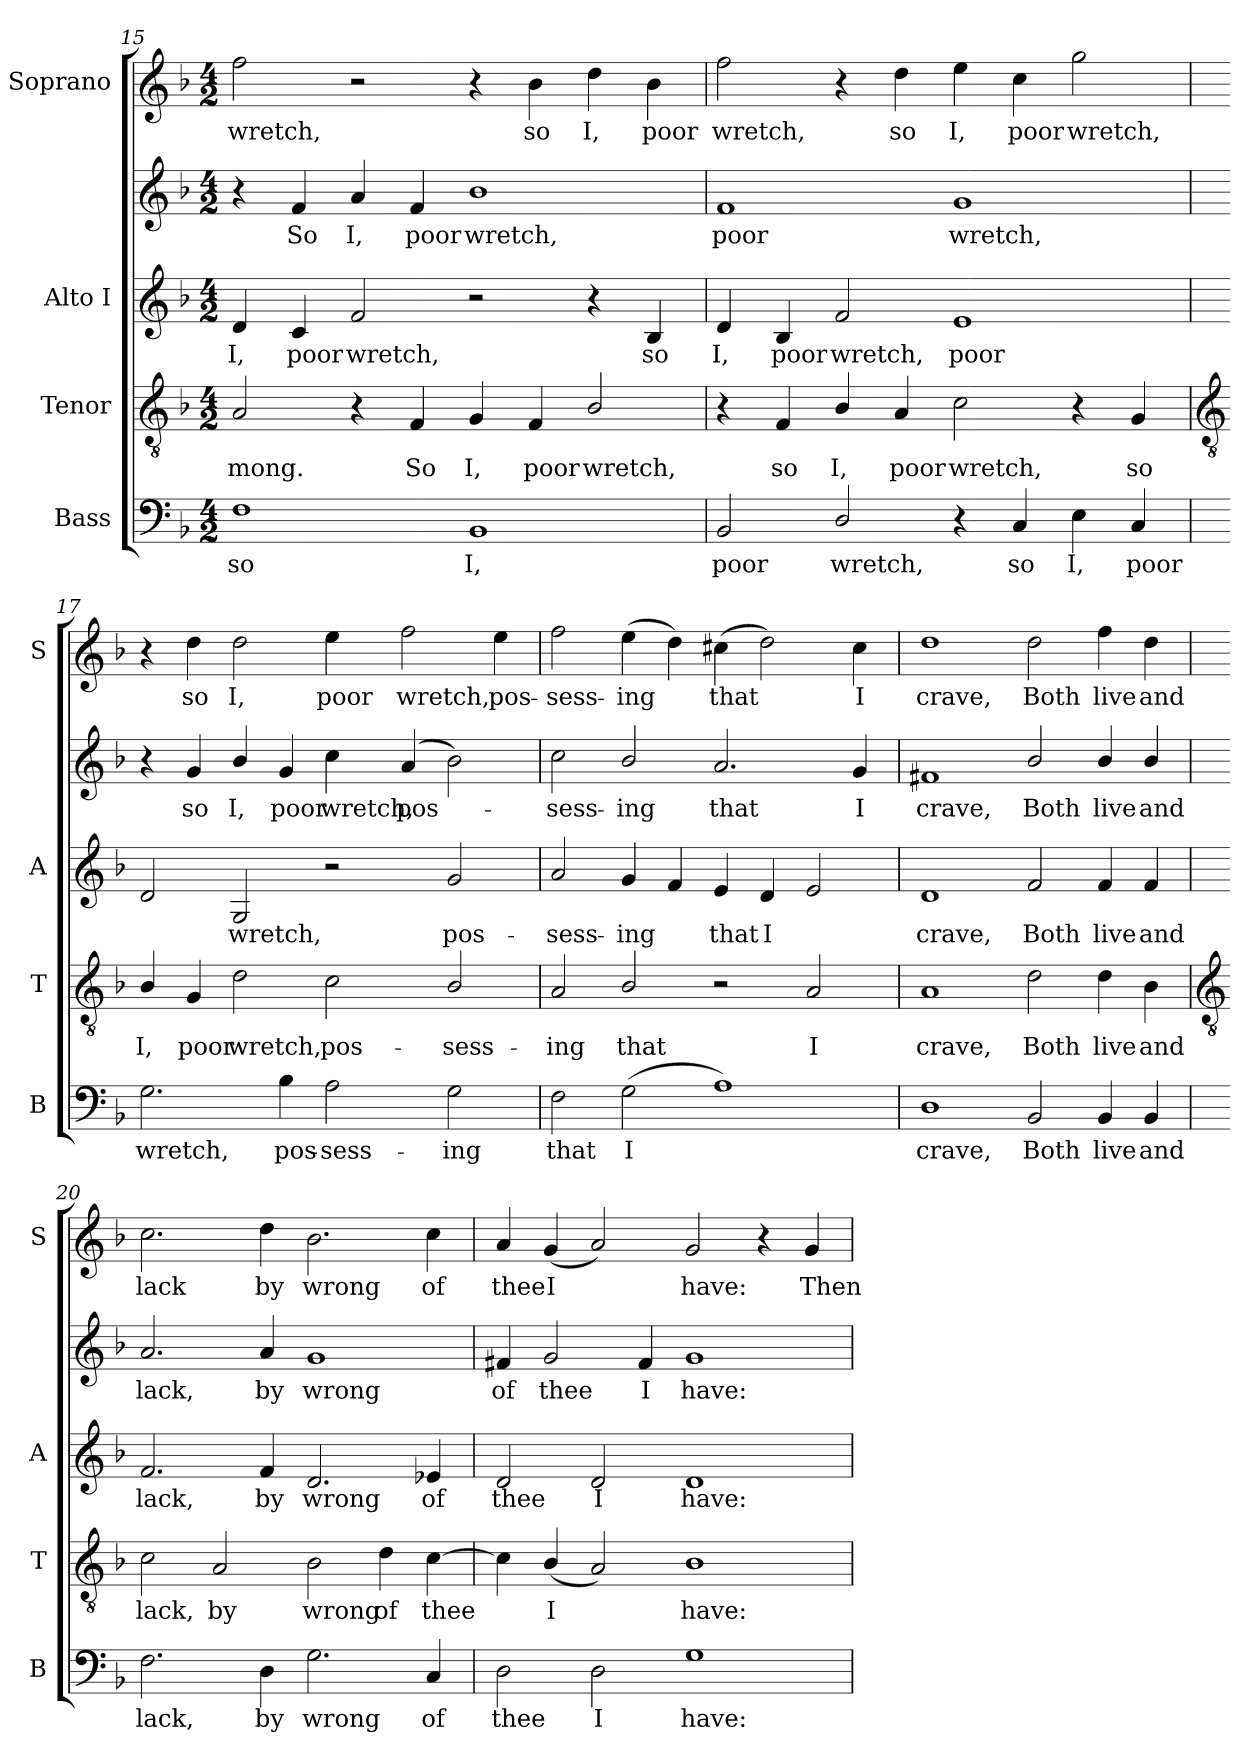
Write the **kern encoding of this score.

**kern	**text	**kern	**text	**kern	**text	**kern	**text	**kern	**text
*part4	*part4	*part3	*part3	*part2	*part2	*part2	*part2	*part1	*part1
*staff5	*staff5	*staff4	*staff4	*staff3	*staff3	*staff2	*staff2	*staff1	*staff1
*I"Bass	*	*I"Tenor	*	*I"Alto I	*	*	*	*I"Soprano	*
*I'B	*	*I'T	*	*I'A	*	*	*	*I'S	*
!!LO:LB:g=z
*clefF4	*	*clefGv2	*	*clefG2	*	*clefG2	*	*clefG2	*
*k[b-]	*	*k[b-]	*	*k[b-]	*	*k[b-]	*	*k[b-]	*
*F:	*	*F:	*	*F:	*	*F:	*	*F:	*
*M4/2	*	*M4/2	*	*M4/2	*	*M4/2	*	*M4/2	*
=15	=15	=15	=15	=15	=15	=15	=15	=15	=15
!	!LO:LY:b	!	!LO:LY:b	!	!LO:LY:b	!	!	!	!LO:LY:b
1F	so	2A	-mong.	4d	I,	4r	.	2ff	wretch,
!	!	!	!	!	!LO:LY:b	!	!LO:LY:b	!	!
.	.	.	.	4c	poor	4f	So	.	.
!	!	!	!	!	!LO:LY:b	!	!LO:LY:b	!	!
.	.	4r	.	2f	wretch,	4a	I,	2r	.
!	!	!	!LO:LY:b	!	!	!	!LO:LY:b	!	!
.	.	4F	So	.	.	4f	poor	.	.
!	!LO:LY:b	!	!LO:LY:b	!	!	!	!LO:LY:b	!	!
1BB-	I,	4G	I,	2r	.	1b-	wretch,	4r	.
!	!	!	!LO:LY:b	!	!	!	!	!	!LO:LY:b
.	.	4F	poor	.	.	.	.	4b-	so
!	!	!	!LO:LY:b	!	!	!	!	!	!LO:LY:b
.	.	2B-/	wretch,	4r	.	.	.	4dd	I,
!	!	!	!	!	!LO:LY:b	!	!	!	!LO:LY:b
.	.	.	.	4B-	so	.	.	4b-	poor
=16	=16	=16	=16	=16	=16	=16	=16	=16	=16
!	!LO:LY:b	!	!	!	!LO:LY:b	!	!LO:LY:b	!	!LO:LY:b
2BB-	poor	4r	.	4d	I,	1f	poor	2ff	wretch,
!	!	!	!LO:LY:b	!	!LO:LY:b	!	!	!	!
.	.	4F	so	4B-	poor	.	.	.	.
!	!LO:LY:b	!	!LO:LY:b	!	!LO:LY:b	!	!	!	!
2D/	wretch,	4B-/	I,	2f	wretch,	.	.	4r	.
!	!	!	!LO:LY:b	!	!	!	!	!	!LO:LY:b
.	.	4A	poor	.	.	.	.	4dd	so
!	!	!	!LO:LY:b	!	!LO:LY:b	!	!LO:LY:b	!	!LO:LY:b
4r	.	2c	wretch,	1e	poor	1g	wretch,	4ee	I,
!	!LO:LY:b	!	!	!	!	!	!	!	!LO:LY:b
4C	so	.	.	.	.	.	.	4cc	poor
!	!LO:LY:b	!	!	!	!	!	!	!	!LO:LY:b
4E	I,	4r	.	.	.	.	.	2gg	wretch,
!	!LO:LY:b	!	!LO:LY:b	!	!	!	!	!	!
4C	poor	4G	so	.	.	.	.	.	.
!!LO:LB:g=z
=17	=17	=17	=17	=17	=17	=17	=17	=17	=17
*	*	*clefGv2	*	*	*	*	*	*	*
!	!LO:LY:b	!	!LO:LY:b	!	!	!	!	!	!
2.G	wretch,	4B-/	I,	2d	.	4r	.	4r	.
!	!	!	!LO:LY:b	!	!	!	!LO:LY:b	!	!LO:LY:b
.	.	4G	poor	.	.	4g	so	4dd	so
!	!	!	!LO:LY:b	!	!LO:LY:b	!	!LO:LY:b	!	!LO:LY:b
.	.	2d	wretch,	2G	wretch,	4b-/	I,	2dd	I,
!	!LO:LY:b	!	!	!	!	!	!LO:LY:b	!	!
4B-	pos-	.	.	.	.	4g	poor	.	.
!	!LO:LY:b	!	!LO:LY:b	!	!	!	!LO:LY:b	!	!LO:LY:b
2A	-sess-	2c	pos-	2r	.	4cc	wretch,	4ee	poor
!	!	!	!	!	!	!	!LO:LY:b	!	!LO:LY:b
.	.	.	.	.	.	(<4a	pos-	2ff	wretch,
!	!LO:LY:b	!	!LO:LY:b	!	!LO:LY:b	!	!	!	!
2G	-ing	2B-/	-sess-	2g	pos-	2b-)	.	.	.
!	!	!	!	!	!	!	!	!	!LO:LY:b
.	.	.	.	.	.	.	.	4ee	pos-
=18	=18	=18	=18	=18	=18	=18	=18	=18	=18
!	!LO:LY:b	!	!LO:LY:b	!	!LO:LY:b	!	!LO:LY:b	!	!LO:LY:b
2F	that	2A	-ing	2a	sess-	2cc	-sess-	2ff	-sess-
!	!LO:LY:b	!	!LO:LY:b	!	!LO:LY:b	!	!LO:LY:b	!	!LO:LY:b
(>2G	I	2B-/	that	4g	-ing	2b-/	-ing	(>4ee	-ing
.	.	.	.	4f	.	.	.	4dd)	.
!	!	!	!	!	!LO:LY:b	!	!LO:LY:b	!	!LO:LY:b
1A)	.	2r	.	4e	that	2.a	that	(>4cc#X	that
!	!	!	!	!	!LO:LY:b	!	!	!	!
.	.	.	.	4d	I	.	.	2dd)	.
!	!	!	!LO:LY:b	!	!	!	!	!	!
.	.	2A	I	2e	.	.	.	.	.
!	!	!	!	!	!	!	!LO:LY:b	!	!LO:LY:b
.	.	.	.	.	.	4g	I	4cc#	I
=19	=19	=19	=19	=19	=19	=19	=19	=19	=19
!	!LO:LY:b	!	!LO:LY:b	!	!LO:LY:b	!	!LO:LY:b	!	!LO:LY:b
1D	crave,	1A	crave,	1d	crave,	1f#X	crave,	1dd	crave,
!	!LO:LY:b	!	!LO:LY:b	!	!LO:LY:b	!	!LO:LY:b	!	!LO:LY:b
2BB-	Both	2d	Both	2f	Both	2b-/	Both	2dd	Both
!	!LO:LY:b	!	!LO:LY:b	!	!LO:LY:b	!	!LO:LY:b	!	!LO:LY:b
4BB-	live	4d	live	4f	live	4b-/	live	4ff	live
!	!LO:LY:b	!	!LO:LY:b	!	!LO:LY:b	!	!LO:LY:b	!	!LO:LY:b
4BB-	and	4B-	and	4f	and	4b-/	and	4dd	and
!!LO:LB:g=z
=20	=20	=20	=20	=20	=20	=20	=20	=20	=20
*	*	*clefGv2	*	*	*	*	*	*	*
!	!LO:LY:b	!	!LO:LY:b	!	!LO:LY:b	!	!LO:LY:b	!	!LO:LY:b
2.F	lack,	2c	lack,	2.f	lack,	2.a	lack,	2.cc	lack
!	!	!	!LO:LY:b	!	!	!	!	!	!
.	.	2A	by	.	.	.	.	.	.
!	!LO:LY:b	!	!	!	!LO:LY:b	!	!LO:LY:b	!	!LO:LY:b
4D	by	.	.	4f	by	4a	by	4dd	by
!	!LO:LY:b	!	!LO:LY:b	!	!LO:LY:b	!	!LO:LY:b	!	!LO:LY:b
2.G	wrong	2B-	wrong	2.d	wrong	1g	wrong	2.b-	wrong
!	!	!	!LO:LY:b	!	!	!	!	!	!
.	.	4d	of	.	.	.	.	.	.
!	!LO:LY:b	!	!LO:LY:b	!	!LO:LY:b	!	!	!	!LO:LY:b
4C	of	[4c	thee	4e-X	of	.	.	4cc	of
=21	=21	=21	=21	=21	=21	=21	=21	=21	=21
!	!LO:LY:b	!	!	!	!LO:LY:b	!	!LO:LY:b	!	!LO:LY:b
2D	thee	4c]	.	2d	thee	4f#X	of	4a	thee
!	!	!	!LO:LY:b	!	!	!	!LO:LY:b	!	!LO:LY:b
.	.	(<4B-/	I	.	.	2g	thee	(<4g	I
!	!LO:LY:b	!	!	!	!LO:LY:b	!	!	!	!
2D	I	2A)	.	2d	I	.	.	2a)	.
!	!	!	!	!	!	!	!LO:LY:b	!	!
.	.	.	.	.	.	4f#	I	.	.
!	!LO:LY:b	!	!LO:LY:b	!	!LO:LY:b	!	!LO:LY:b	!	!LO:LY:b
1G	have:	1B-	have:	1d	have:	1g	have:	2g	have:
.	.	.	.	.	.	.	.	4r	.
!	!	!	!	!	!	!	!	!	!LO:LY:b
.	.	.	.	.	.	.	.	4g	Then
=	=	=	=	=	=	=	=	=	=
*-	*-	*-	*-	*-	*-	*-	*-	*-	*-
